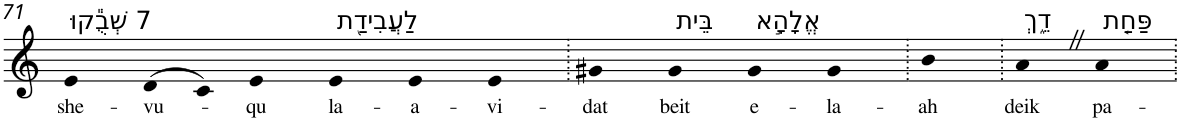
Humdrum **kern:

**kern	**text
*part1	*part1
*staff1	*staff1
*I"Piano	*
*I'Pno	*
!!LO:PB:g=z
*clefG2	*
*k[]	*
=71	=71
!LO:TX:a:t=7 שְׁבֻ֕קוּ	!
!	!LO:LY:b
4e	she-
!	!LO:LY:b
(>8d	-vu-
8c)	.
!	!LO:LY:b
4e	-qu
!LO:TX:a:t=לַעֲבִידַ֖ת	!
!	!LO:LY:b
4e	la-
!	!LO:LY:b
4e	-a-
!	!LO:LY:b
4e	-vi-
=72.	=72.
!	!LO:LY:b
4g#X	-dat
!LO:TX:a:t=בֵּית	!
!	!LO:LY:b
4g#	beit
!LO:TX:a:t=אֱלָהָ֣א	!
!	!LO:LY:b
4g#	e-
!	!LO:LY:b
4g#	-la-
=73.	=73.
!	!LO:LY:b
4b	-ah
=74.	=74.
!LO:TX:a:t=דֵ֑ךְ	!
!	!LO:LY:b
4aZ	deik
!LO:TX:a:t=פַּחַ֤ת	!
!	!LO:LY:b
4a	pa-
=.	=.
*-	*-
